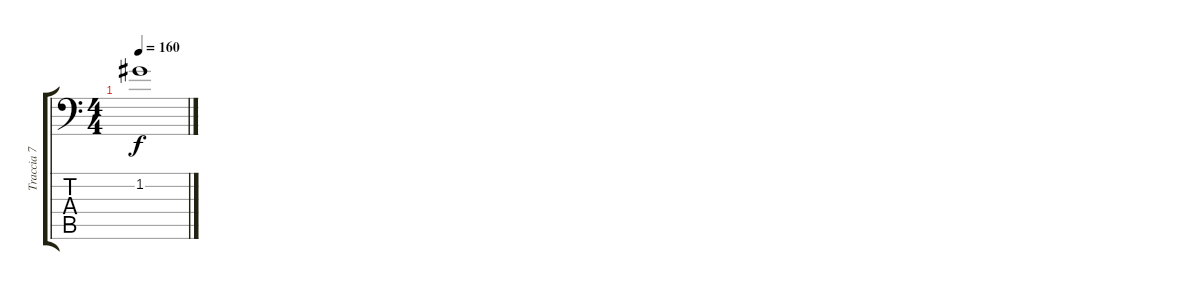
\track ("Traccia 7" "Traccia 7") {instrument electricguitarjazz}
\staff {score tabs}
\tuning (C4 G3 Eb3 Bb2 F2 Bb1) {hide}
\ts (4 4)
\tempo 160
\clef f4
\ks c
1.2{t}.1{dy f}
